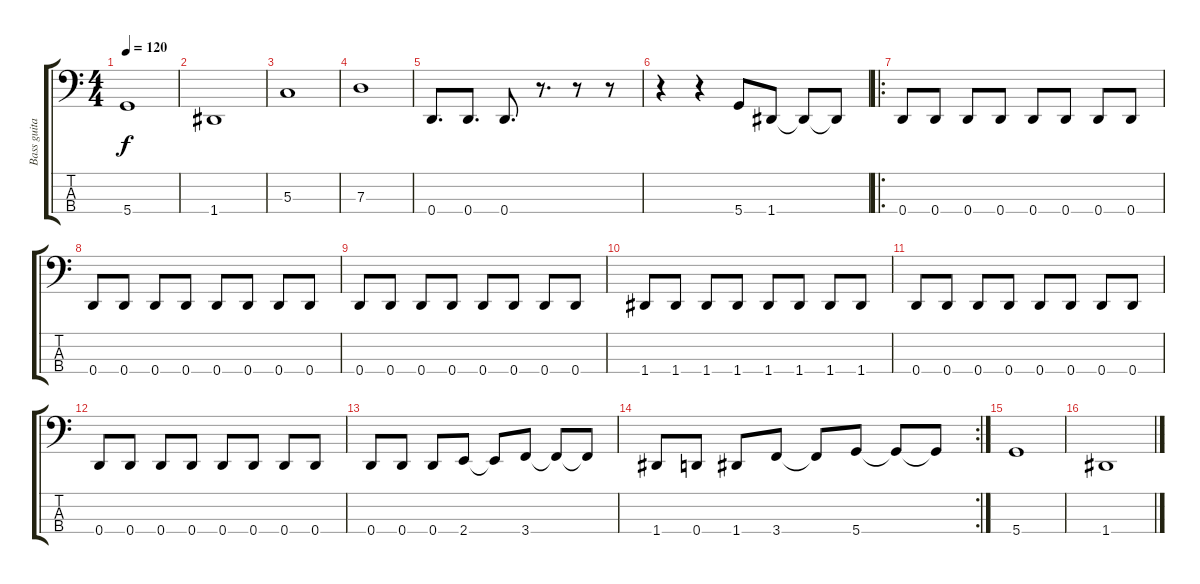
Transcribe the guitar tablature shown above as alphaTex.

\track ("Bass guitar" "Bass guita") {instrument electricbassfinger}
\staff {score tabs}
\tuning (F2 C2 G1 D1) {hide}
\ts (4 4)
\tempo 120
\clef f4
\ks c
5.4.1{dy f} |
1.4.1 |
5.3.1 |
7.3.1 |
0.4.8{d} 0.4.8{d} 0.4.8{d} r.8{d} r.8 r.8 |
r.4 r.4 5.4.8 1.4.8 1.4{t}.8 1.4{t}.8 |
\ro
0.4.8 0.4.8 0.4.8 0.4.8 0.4.8 0.4.8 0.4.8 0.4.8 |
0.4.8 0.4.8 0.4.8 0.4.8 0.4.8 0.4.8 0.4.8 0.4.8 |
0.4.8 0.4.8 0.4.8 0.4.8 0.4.8 0.4.8 0.4.8 0.4.8 |
1.4.8 1.4.8 1.4.8 1.4.8 1.4.8 1.4.8 1.4.8 1.4.8 |
0.4.8 0.4.8 0.4.8 0.4.8 0.4.8 0.4.8 0.4.8 0.4.8 |
0.4.8 0.4.8 0.4.8 0.4.8 0.4.8 0.4.8 0.4.8 0.4.8 |
0.4.8 0.4.8 0.4.8 2.4.8 2.4{t}.8 3.4.8 3.4{t}.8 3.4{t}.8 |
\rc 2
1.4.8 0.4.8 1.4.8 3.4.8 3.4{t}.8 5.4.8 5.4{t}.8 5.4{t}.8 |
5.4.1 |
1.4.1
